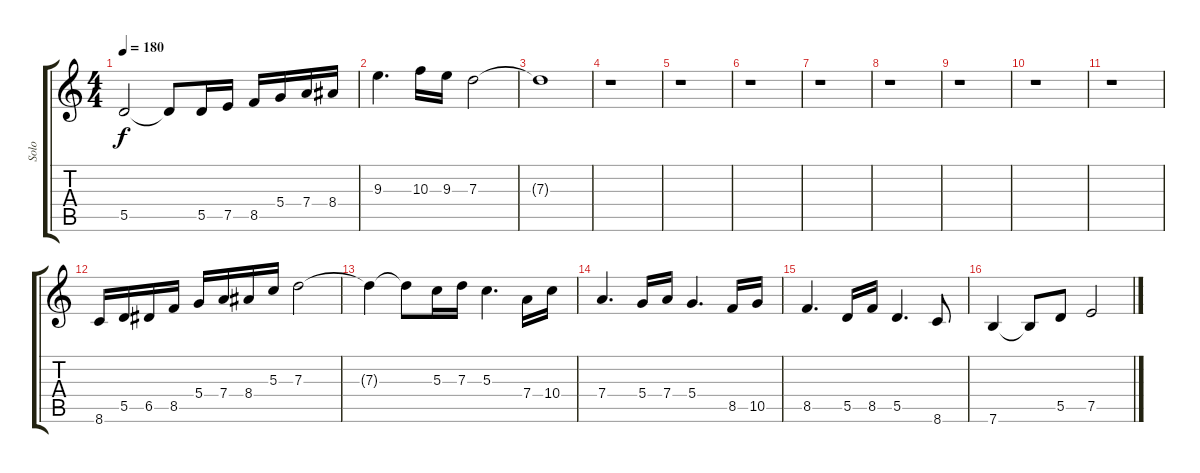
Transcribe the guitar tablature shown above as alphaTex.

\track ("Solo" "Solo") {instrument distortionguitar}
\staff {score tabs}
\tuning (E4 B3 G3 D3 A2 E2) {hide}
\ts (4 4)
\tempo 180
\clef g2
\ks c
5.5{t}.2{dy f} 5.5{t}.8 5.5.16 7.5.16 8.5.16 5.4.16 7.4.16 8.4.16 |
9.3.4{d} 10.3.16 9.3.16 7.3.2 |
7.3{t}.1 |
r.1 |
r.1 |
r.1 |
r.1 |
r.1 |
r.1 |
r.1 |
r.1 |
8.6.16 5.5.16 6.5.16 8.5.16 5.4.16 7.4.16 8.4.16 5.3.16 7.3.2 |
7.3{t}.4 7.3{t}.8 5.3.16 7.3.16 5.3.4{d} 7.4.16 10.4.16 |
7.4.4{d} 5.4.16 7.4.16 5.4.4{d} 8.5.16 10.5.16 |
8.5.4{d} 5.5.16 8.5.16 5.5.4{d} 8.6.8 |
7.6.4 7.6{t}.8 5.5.8 7.5.2
